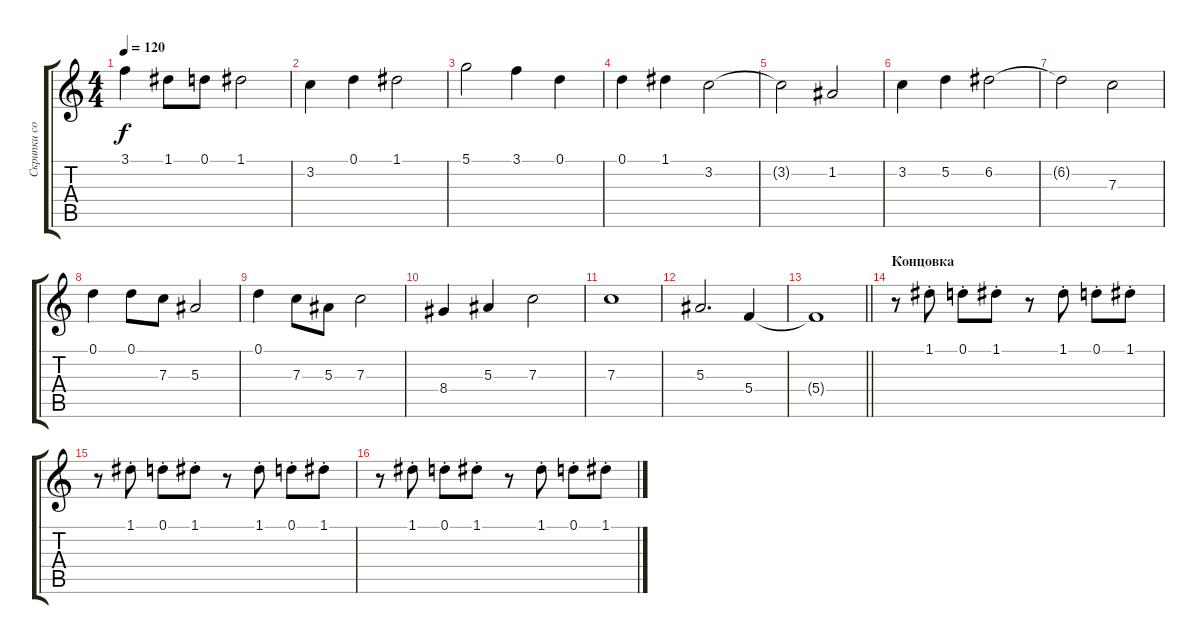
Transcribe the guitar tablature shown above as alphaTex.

\track ("Скрипки сопрано 1" "Скрипки со") {instrument stringensemble1}
\staff {score tabs}
\tuning (D5 A4 F4 C4 G3 C3) {hide}
\ts (4 4)
\tempo 120
\clef g2
\ks c
3.1.4{dy f} 1.1.8 0.1.8 1.1.2 |
3.2.4 0.1.4 1.1.2 |
5.1.2 3.1.4 0.1.4 |
0.1.4 1.1.4 3.2.2 |
3.2{t}.2 1.2.2 |
3.2.4 5.2.4 6.2.2 |
6.2{t}.2 7.3.2 |
0.1.4 0.1.8 7.3.8 5.3.2 |
0.1.4 7.3.8 5.3.8 7.3.2 |
8.4.4 5.3.4 7.3.2 |
7.3.1 |
5.3.2{d} 5.4.4 |
\barLineRight lightlight
5.4{t}.1 |
\section ("" "Концовка")
r.8{volume 14} 1.1{st}.8 0.1{st}.8 1.1{st}.8 r.8 1.1{st}.8 0.1{st}.8 1.1{st}.8 |
r.8 1.1{st}.8 0.1{st}.8 1.1{st}.8 r.8 1.1{st}.8 0.1{st}.8 1.1{st}.8 |
r.8 1.1{st}.8 0.1{st}.8 1.1{st}.8 r.8 1.1{st}.8 0.1{st}.8 1.1{st}.8
